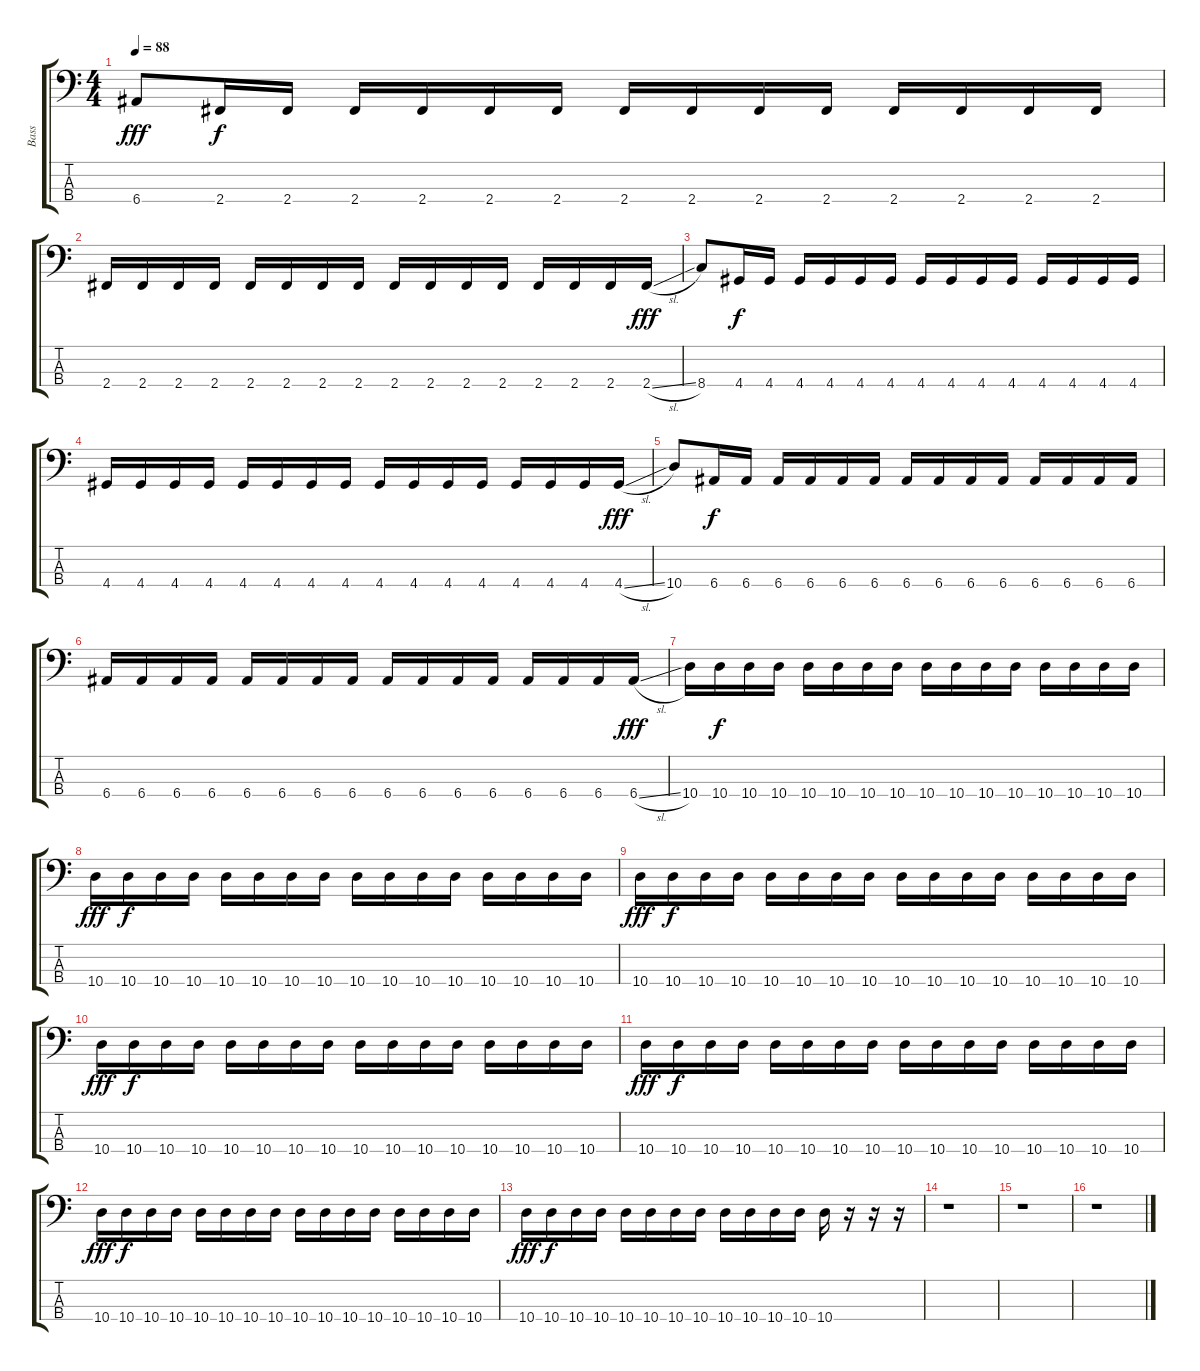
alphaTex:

\track ("Bass" "Bass") {instrument electricbasspick}
\staff {score tabs}
\tuning (G2 D2 A1 E1) {hide}
\ts (4 4)
\tempo 88
\clef f4
\ks c
6.4.8{dy fff} 2.4.16{dy f} 2.4.16 2.4.16 2.4.16 2.4.16 2.4.16 2.4.16 2.4.16 2.4.16 2.4.16 2.4.16 2.4.16 2.4.16 2.4.16 |
2.4.16 2.4.16 2.4.16 2.4.16 2.4.16 2.4.16 2.4.16 2.4.16 2.4.16 2.4.16 2.4.16 2.4.16 2.4.16 2.4.16 2.4.16 2.4{sl}.16{dy fff} |
8.4.8 4.4.16{dy f} 4.4.16 4.4.16 4.4.16 4.4.16 4.4.16 4.4.16 4.4.16 4.4.16 4.4.16 4.4.16 4.4.16 4.4.16 4.4.16 |
4.4.16 4.4.16 4.4.16 4.4.16 4.4.16 4.4.16 4.4.16 4.4.16 4.4.16 4.4.16 4.4.16 4.4.16 4.4.16 4.4.16 4.4.16 4.4{sl}.16{dy fff} |
10.4.8 6.4.16{dy f} 6.4.16 6.4.16 6.4.16 6.4.16 6.4.16 6.4.16 6.4.16 6.4.16 6.4.16 6.4.16 6.4.16 6.4.16 6.4.16 |
6.4.16 6.4.16 6.4.16 6.4.16 6.4.16 6.4.16 6.4.16 6.4.16 6.4.16 6.4.16 6.4.16 6.4.16 6.4.16 6.4.16 6.4.16 6.4{sl}.16{dy fff} |
10.4.16 10.4.16{dy f} 10.4.16 10.4.16 10.4.16 10.4.16 10.4.16 10.4.16 10.4.16 10.4.16 10.4.16 10.4.16 10.4.16 10.4.16 10.4.16 10.4.16 |
10.4.16{dy fff} 10.4.16{dy f} 10.4.16 10.4.16 10.4.16 10.4.16 10.4.16 10.4.16 10.4.16 10.4.16 10.4.16 10.4.16 10.4.16 10.4.16 10.4.16 10.4.16 |
10.4.16{dy fff} 10.4.16{dy f} 10.4.16 10.4.16 10.4.16 10.4.16 10.4.16 10.4.16 10.4.16 10.4.16 10.4.16 10.4.16 10.4.16 10.4.16 10.4.16 10.4.16 |
10.4.16{dy fff} 10.4.16{dy f} 10.4.16 10.4.16 10.4.16 10.4.16 10.4.16 10.4.16 10.4.16 10.4.16 10.4.16 10.4.16 10.4.16 10.4.16 10.4.16 10.4.16 |
10.4.16{dy fff} 10.4.16{dy f} 10.4.16 10.4.16 10.4.16 10.4.16 10.4.16 10.4.16 10.4.16 10.4.16 10.4.16 10.4.16 10.4.16 10.4.16 10.4.16 10.4.16 |
10.4.16{dy fff} 10.4.16{dy f} 10.4.16 10.4.16 10.4.16 10.4.16 10.4.16 10.4.16 10.4.16 10.4.16 10.4.16 10.4.16 10.4.16 10.4.16 10.4.16 10.4.16 |
10.4.16{dy fff} 10.4.16{dy f} 10.4.16 10.4.16 10.4.16 10.4.16 10.4.16 10.4.16 10.4.16 10.4.16 10.4.16 10.4.16 10.4.16 r.16 r.16 r.16 |
r.1 |
r.1 |
r.1
